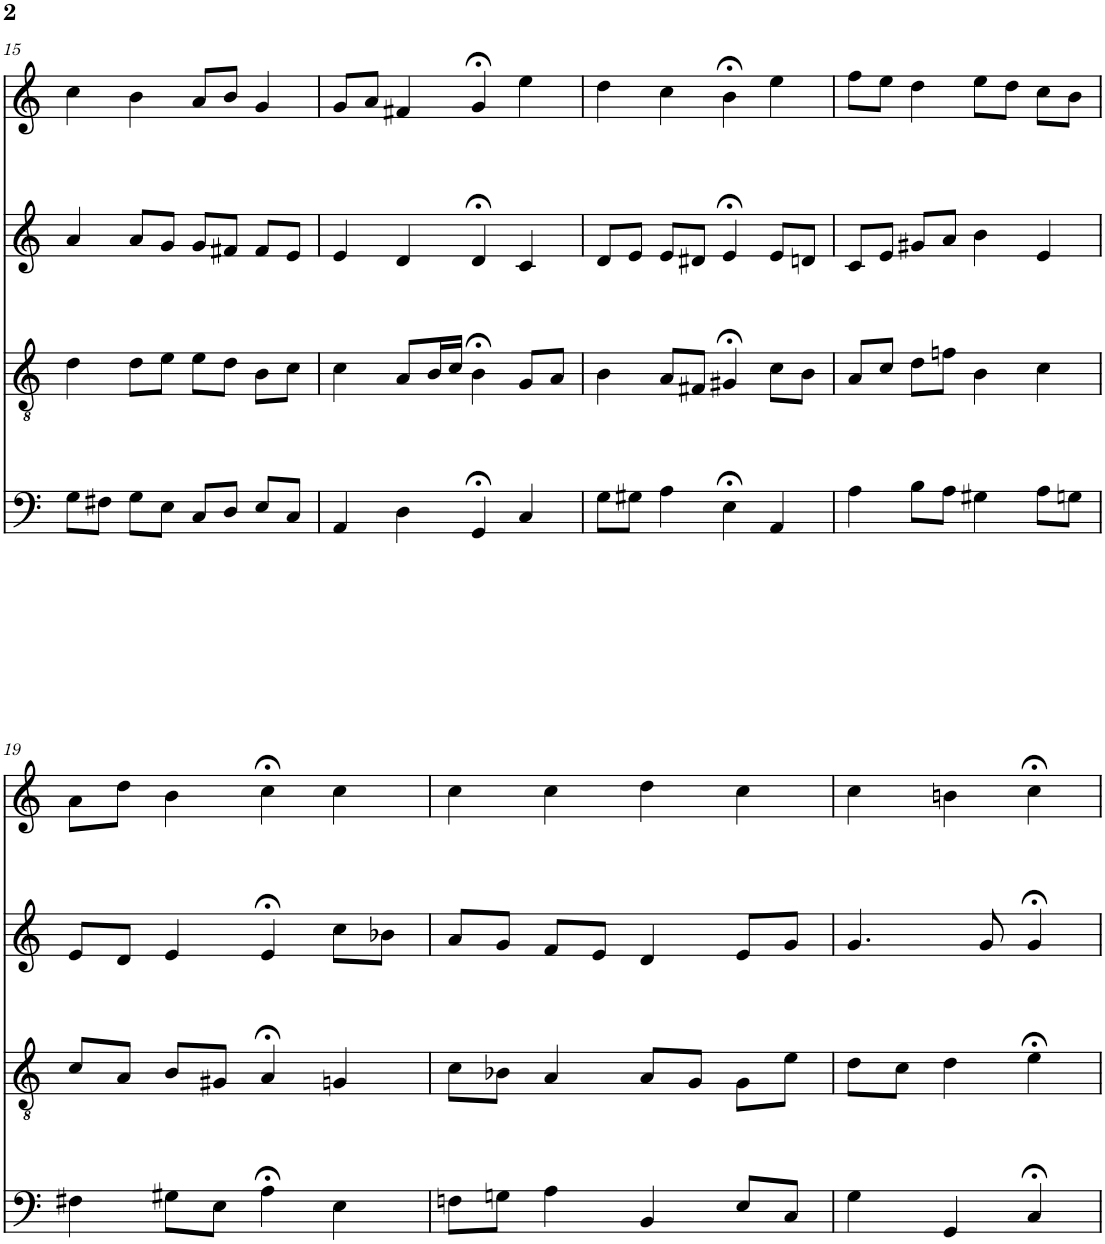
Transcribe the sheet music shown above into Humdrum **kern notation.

**kern	**kern	**kern	**kern
*part4	*part3	*part2	*part1
*staff4	*staff3	*staff2	*staff1
*I"bass	*I"tenor	*I"alto	*I"soprn
!!LO:PB:g=z
*clefF4	*clefGv2	*clefG2	*clefG2
*k[]	*k[]	*k[]	*k[]
*M4/4	*M4/4	*M4/4	*M4/4
=15	=15	=15	=15
8G\L	4d\	4a/	4cc\
8F#X\J	.	.	.
8G\L	8d\L	8a/L	4b\
8E\J	8e\J	8g/J	.
8C/L	8e\L	8g/L	8a/L
8D/J	8d\J	8f#X/J	8b/J
8E/L	8B\L	8f#/L	4g/
8C/J	8c\J	8e/J	.
=16	=16	=16	=16
4AA/	4c\	4e/	8g/L
.	.	.	8a/J
4D\	8A/L	4d/	4f#X/
.	16B/L	.	.
.	16c/JJ	.	.
4GG;</	4B;<\	4d;</	4g;</
4C/	8G/L	4c/	4ee\
.	8A/J	.	.
=17	=17	=17	=17
8G\L	4B\	8d/L	4dd\
8G#X\J	.	8e/J	.
4A\	8A/L	8e/L	4cc\
.	8F#X/J	8d#X/J	.
4E;<\	4G#X;</	4e;</	4b;<\
4AA/	8c\L	8e/L	4ee\
.	8B\J	8dn/J	.
=18	=18	=18	=18
4A\	8A/L	8c/L	8ff\L
.	8c/J	8e/J	8ee\J
8B\L	8d\L	8g#X/L	4dd\
8A\J	8fn\J	8a/J	.
4G#X\	4B\	4b\	8ee\L
.	.	.	8dd\J
8A\L	4c\	4e/	8cc\L
8Gn\J	.	.	8b\J
!!LO:LB:g=z
=19	=19	=19	=19
4F#X\	8c/L	8e/L	8a\L
.	8A/J	8d/J	8dd\J
8G#X\L	8B/L	4e/	4b\
8E\J	8G#X/J	.	.
4A;<\	4A;</	4e;</	4cc;<\
4E\	4Gn/	8cc\L	4cc\
.	.	8b-X\J	.
=20	=20	=20	=20
8Fn\L	8c\L	8a/L	4cc\
8Gn\J	8B-X\J	8g/J	.
4A\	4A/	8f/L	4cc\
.	.	8e/J	.
4BB/	8A/L	4d/	4dd\
.	8G/J	.	.
8E/L	8G\L	8e/L	4cc\
8C/J	8e\J	8g/J	.
=21	=21	=21	=21
4G\	8d\L	4.g/	4cc\
.	8c\J	.	.
4GG/	4d\	.	4bn\
.	.	8g/	.
4C;</	4e;<\	4g;</	4cc;<\
=	=	=	=
*-	*-	*-	*-
